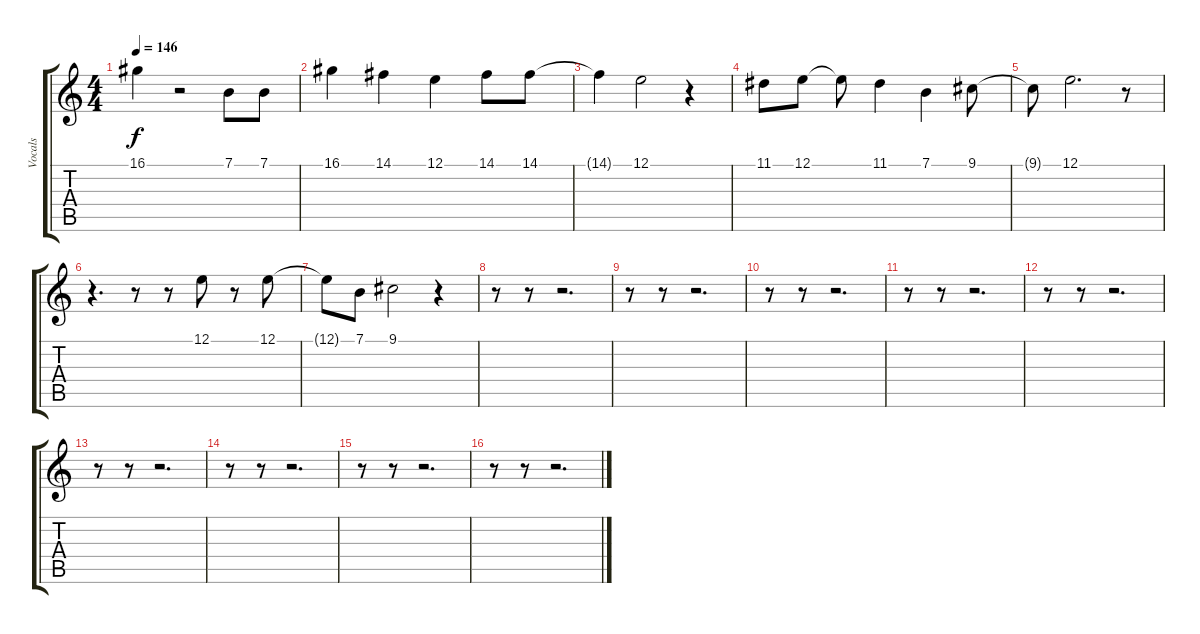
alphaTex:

\track ("Vocals" "Vocals") {instrument synthvoice}
\staff {score tabs}
\tuning (E4 B3 G3 D3 A2 E2) {hide}
\ts (4 4)
\tempo 146
\clef g2
\ks c
16.1{t}.4{dy f} r.2 7.1.8 7.1.8 |
16.1.4 14.1.4 12.1.4 14.1.8 14.1.8 |
14.1{t}.4 12.1.2 r.4 |
11.1.8 12.1.8 12.1{t}.8 11.1.4 7.1.4 9.1.8 |
9.1{t}.8 12.1.2{d} r.8 |
r.4{d} r.8 r.8 12.1.8 r.8 12.1.8 |
12.1{t}.8 7.1.8 9.1.2 r.4 |
r.8 r.8 r.2{d} |
r.8 r.8 r.2{d} |
r.8 r.8 r.2{d} |
r.8 r.8 r.2{d} |
r.8 r.8 r.2{d} |
r.8 r.8 r.2{d} |
r.8 r.8 r.2{d} |
r.8 r.8 r.2{d} |
r.8 r.8 r.2{d}
